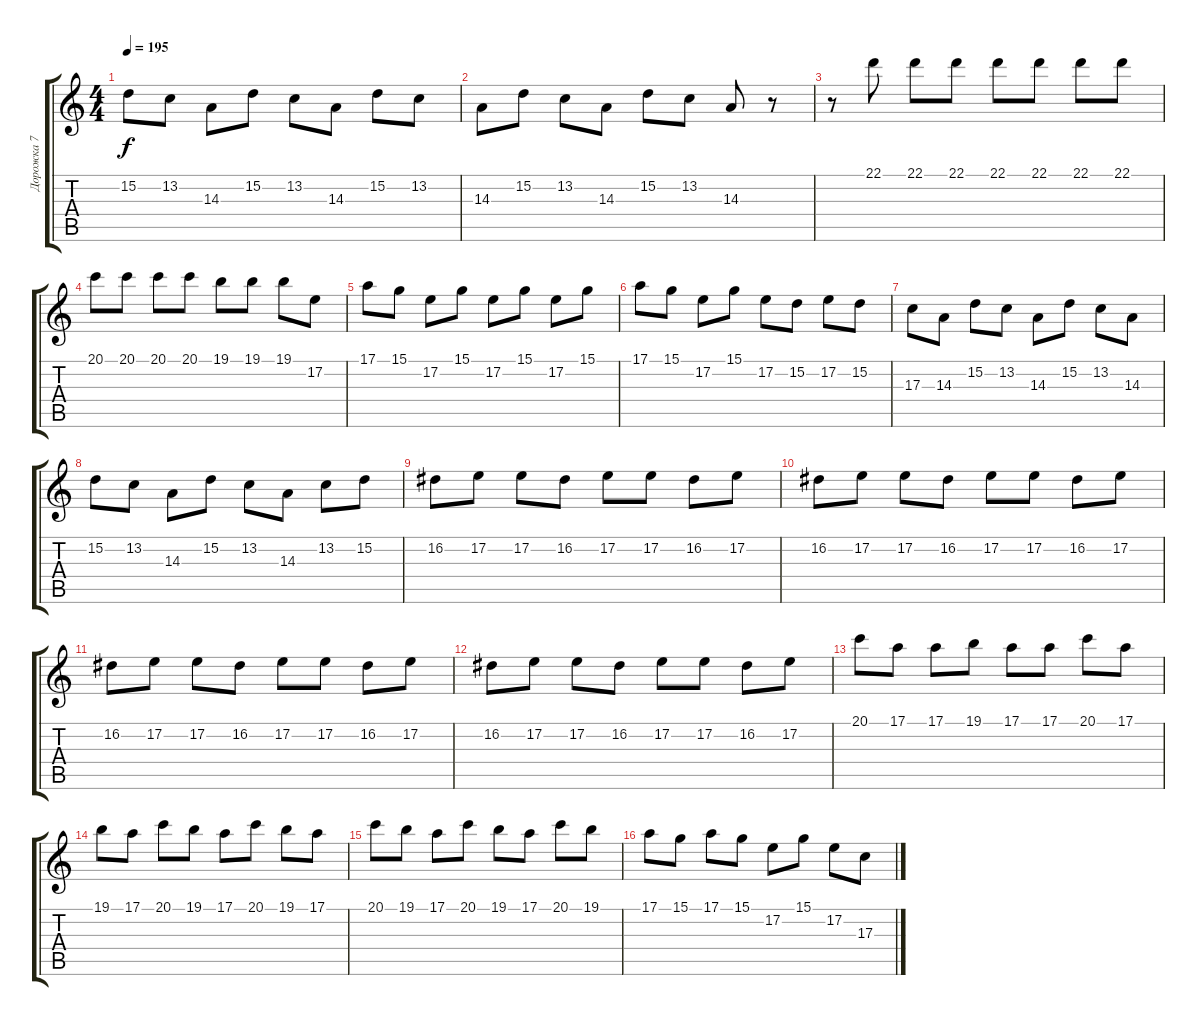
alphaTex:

\track ("Дорожка 7" "Дорожка 7") {instrument dulcimer}
\staff {score tabs}
\tuning (E4 B3 G3 D3 A2 E2) {hide}
\ts (4 4)
\tempo 195
\clef g2
\ks c
15.2.8{dy f} 13.2.8 14.3.8 15.2.8 13.2.8 14.3.8 15.2.8 13.2.8 |
14.3.8 15.2.8 13.2.8 14.3.8 15.2.8 13.2.8 14.3.8 r.8 |
r.8 22.1.8 22.1.8 22.1.8 22.1.8 22.1.8 22.1.8 22.1.8 |
20.1.8 20.1.8 20.1.8 20.1.8 19.1.8 19.1.8 19.1.8 17.2.8 |
17.1.8 15.1.8 17.2.8 15.1.8 17.2.8 15.1.8 17.2.8 15.1.8 |
17.1.8 15.1.8 17.2.8 15.1.8 17.2.8 15.2.8 17.2.8 15.2.8 |
17.3.8 14.3.8 15.2.8 13.2.8 14.3.8 15.2.8 13.2.8 14.3.8 |
15.2.8 13.2.8 14.3.8 15.2.8 13.2.8 14.3.8 13.2.8 15.2.8 |
16.2.8 17.2.8 17.2.8 16.2.8 17.2.8 17.2.8 16.2.8 17.2.8 |
16.2.8 17.2.8 17.2.8 16.2.8 17.2.8 17.2.8 16.2.8 17.2.8 |
16.2.8 17.2.8 17.2.8 16.2.8 17.2.8 17.2.8 16.2.8 17.2.8 |
16.2.8 17.2.8 17.2.8 16.2.8 17.2.8 17.2.8 16.2.8 17.2.8 |
20.1.8 17.1.8 17.1.8 19.1.8 17.1.8 17.1.8 20.1.8 17.1.8 |
19.1.8 17.1.8 20.1.8 19.1.8 17.1.8 20.1.8 19.1.8 17.1.8 |
20.1.8 19.1.8 17.1.8 20.1.8 19.1.8 17.1.8 20.1.8 19.1.8 |
17.1.8 15.1.8 17.1.8 15.1.8 17.2.8 15.1.8 17.2.8 17.3.8
